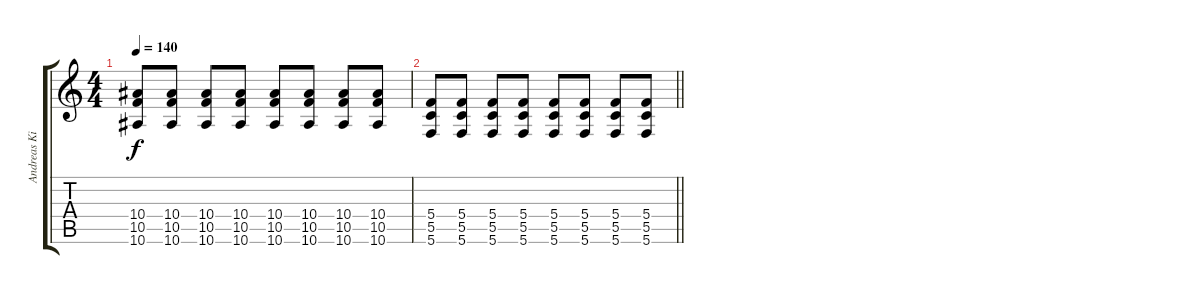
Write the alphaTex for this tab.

\track ("Andreas Kisser \"Sepulculo\"" "Andreas Ki") {instrument distortionguitar}
\staff {score tabs}
\tuning (D4 A3 F3 C3 G2 C2) {hide}
\ts (4 4)
\tempo 140
\clef g2
\ks c
(10.4 10.5 10.6).8{dy f} (10.4 10.5 10.6).8 (10.4 10.5 10.6).8 (10.4 10.5 10.6).8 (10.4 10.5 10.6).8 (10.4 10.5 10.6).8 (10.4 10.5 10.6).8 (10.4 10.5 10.6).8 |
\barLineRight lightlight
(5.4 5.5 5.6).8 (5.4 5.5 5.6).8 (5.4 5.5 5.6).8 (5.4 5.5 5.6).8 (5.4 5.5 5.6).8 (5.4 5.5 5.6).8 (5.4 5.5 5.6).8 (5.4 5.5 5.6).8
